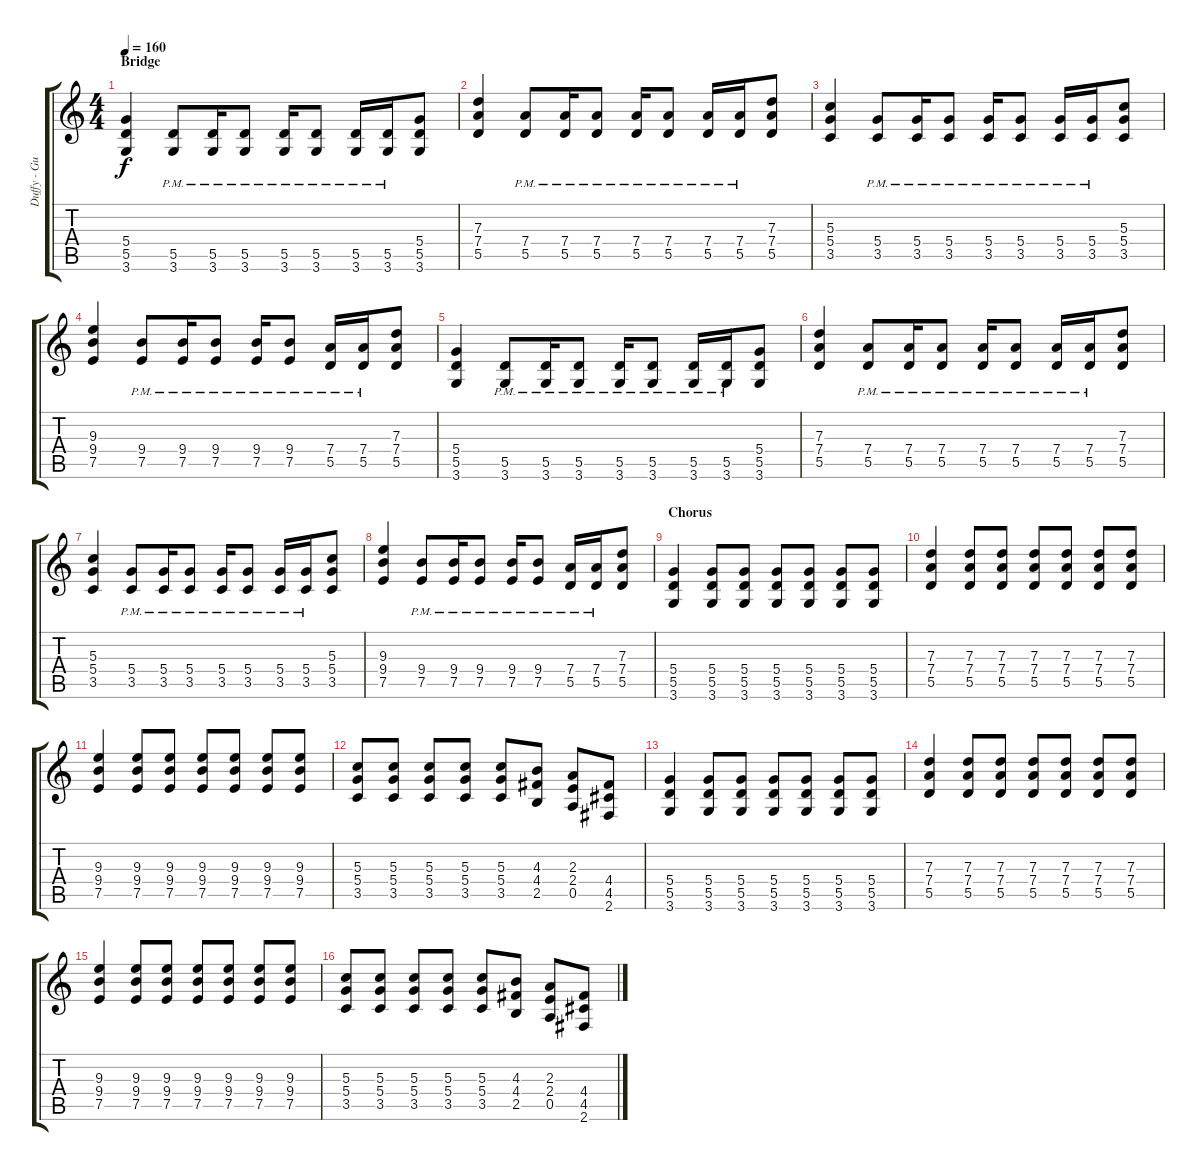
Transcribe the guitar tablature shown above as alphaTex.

\track ("Duffy - Guitars" "Duffy - Gu") {instrument distortionguitar}
\staff {score tabs}
\tuning (E4 B3 G3 D3 A2 E2) {hide}
\ts (4 4)
\section ("" "Bridge")
\tempo 160
\clef g2
\ks c
(5.4 5.5 3.6).4{dy f} (5.5{pm} 3.6{pm}).8 (5.5{pm} 3.6{pm}).16 (5.5{pm} 3.6{pm}).8 (5.5{pm} 3.6{pm}).16 (5.5{pm} 3.6{pm}).8 (5.5{pm} 3.6{pm}).16 (5.5{pm} 3.6{pm}).16 (5.4 5.5 3.6).8 |
(7.3 7.4 5.5).4 (7.4{pm} 5.5{pm}).8 (7.4{pm} 5.5{pm}).16 (7.4{pm} 5.5{pm}).8 (7.4{pm} 5.5{pm}).16 (7.4{pm} 5.5{pm}).8 (7.4{pm} 5.5{pm}).16 (7.4{pm} 5.5{pm}).16 (7.3 7.4 5.5).8 |
(5.3 5.4 3.5).4 (5.4{pm} 3.5{pm}).8 (5.4{pm} 3.5{pm}).16 (5.4{pm} 3.5{pm}).8 (5.4{pm} 3.5{pm}).16 (5.4{pm} 3.5{pm}).8 (5.4{pm} 3.5{pm}).16 (5.4{pm} 3.5{pm}).16 (5.3 5.4 3.5).8 |
(9.3 9.4 7.5).4 (9.4{pm} 7.5{pm}).8 (9.4{pm} 7.5{pm}).16 (9.4{pm} 7.5{pm}).8 (9.4{pm} 7.5{pm}).16 (9.4{pm} 7.5{pm}).8 (7.4{pm} 5.5{pm}).16 (7.4{pm} 5.5{pm}).16 (7.3 7.4 5.5).8 |
(5.4 5.5 3.6).4 (5.5{pm} 3.6{pm}).8 (5.5{pm} 3.6{pm}).16 (5.5{pm} 3.6{pm}).8 (5.5{pm} 3.6{pm}).16 (5.5{pm} 3.6{pm}).8 (5.5{pm} 3.6{pm}).16 (5.5{pm} 3.6{pm}).16 (5.4 5.5 3.6).8 |
(7.3 7.4 5.5).4 (7.4{pm} 5.5{pm}).8 (7.4{pm} 5.5{pm}).16 (7.4{pm} 5.5{pm}).8 (7.4{pm} 5.5{pm}).16 (7.4{pm} 5.5{pm}).8 (7.4{pm} 5.5{pm}).16 (7.4{pm} 5.5{pm}).16 (7.3 7.4 5.5).8 |
(5.3 5.4 3.5).4 (5.4{pm} 3.5{pm}).8 (5.4{pm} 3.5{pm}).16 (5.4{pm} 3.5{pm}).8 (5.4{pm} 3.5{pm}).16 (5.4{pm} 3.5{pm}).8 (5.4{pm} 3.5{pm}).16 (5.4{pm} 3.5{pm}).16 (5.3 5.4 3.5).8 |
(9.3 9.4 7.5).4 (9.4{pm} 7.5{pm}).8 (9.4{pm} 7.5{pm}).16 (9.4{pm} 7.5{pm}).8 (9.4{pm} 7.5{pm}).16 (9.4{pm} 7.5{pm}).8 (7.4{pm} 5.5{pm}).16 (7.4{pm} 5.5{pm}).16 (7.3 7.4 5.5).8 |
\section ("" "Chorus")
(5.4 5.5 3.6).4 (5.4 5.5 3.6).8 (5.4 5.5 3.6).8 (5.4 5.5 3.6).8 (5.4 5.5 3.6).8 (5.4 5.5 3.6).8 (5.4 5.5 3.6).8 |
(7.3 7.4 5.5).4 (7.3 7.4 5.5).8 (7.3 7.4 5.5).8 (7.3 7.4 5.5).8 (7.3 7.4 5.5).8 (7.3 7.4 5.5).8 (7.3 7.4 5.5).8 |
(9.3 9.4 7.5).4 (9.3 9.4 7.5).8 (9.3 9.4 7.5).8 (9.3 9.4 7.5).8 (9.3 9.4 7.5).8 (9.3 9.4 7.5).8 (9.3 9.4 7.5).8 |
(5.3 5.4 3.5).8 (5.3 5.4 3.5).8 (5.3 5.4 3.5).8 (5.3 5.4 3.5).8 (5.3 5.4 3.5).8 (4.3 4.4 2.5).8 (2.3 2.4 0.5).8 (4.4 4.5 2.6).8 |
(5.4 5.5 3.6).4 (5.4 5.5 3.6).8 (5.4 5.5 3.6).8 (5.4 5.5 3.6).8 (5.4 5.5 3.6).8 (5.4 5.5 3.6).8 (5.4 5.5 3.6).8 |
(7.3 7.4 5.5).4 (7.3 7.4 5.5).8 (7.3 7.4 5.5).8 (7.3 7.4 5.5).8 (7.3 7.4 5.5).8 (7.3 7.4 5.5).8 (7.3 7.4 5.5).8 |
(9.3 9.4 7.5).4 (9.3 9.4 7.5).8 (9.3 9.4 7.5).8 (9.3 9.4 7.5).8 (9.3 9.4 7.5).8 (9.3 9.4 7.5).8 (9.3 9.4 7.5).8 |
(5.3 5.4 3.5).8 (5.3 5.4 3.5).8 (5.3 5.4 3.5).8 (5.3 5.4 3.5).8 (5.3 5.4 3.5).8 (4.3 4.4 2.5).8 (2.3 2.4 0.5).8 (4.4 4.5 2.6).8
